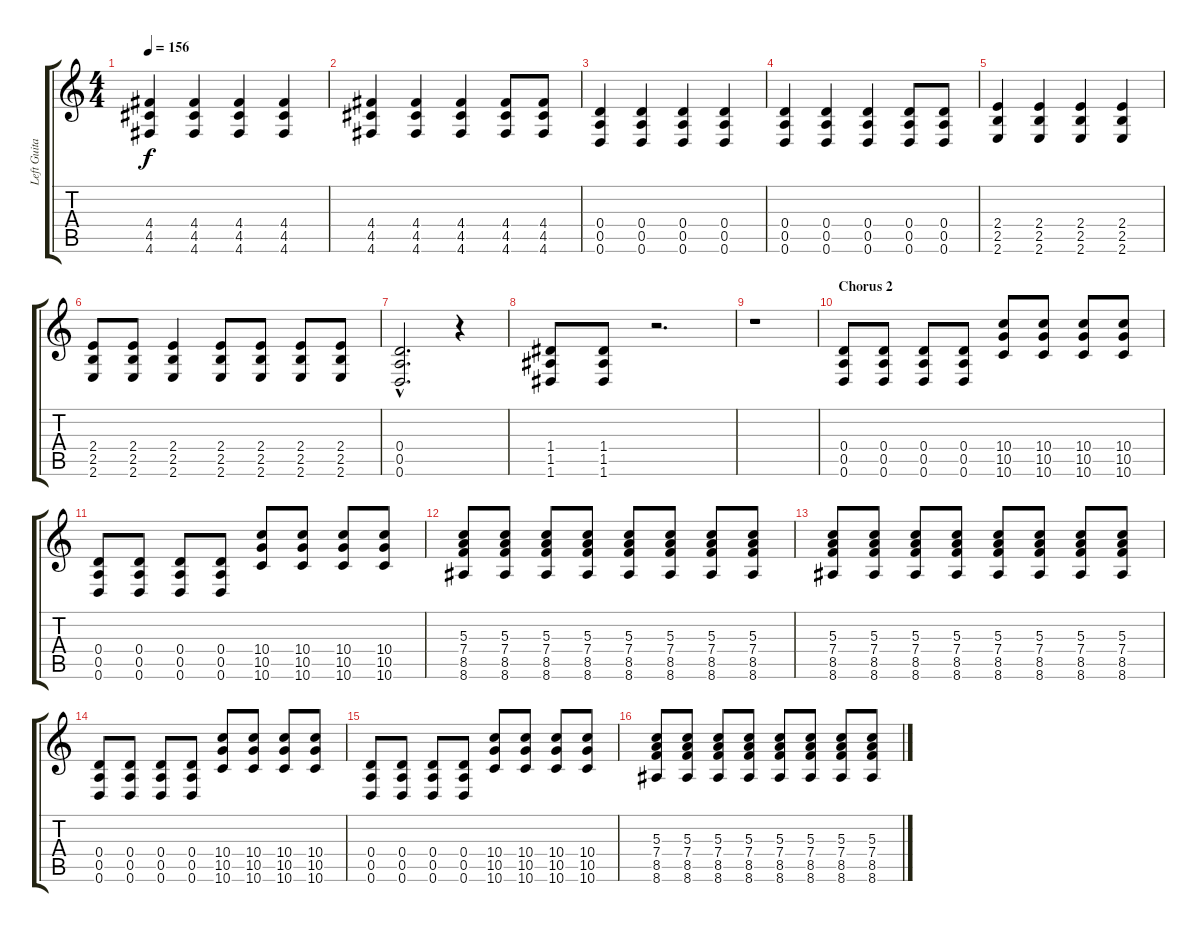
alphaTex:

\track ("Left Guitar (rythm)" "Left Guita") {instrument distortionguitar}
\staff {score tabs}
\tuning (E4 B3 G3 D3 A2 D2) {hide}
\ts (4 4)
\tempo 156
\clef g2
\ks c
(4.4 4.5 4.6).4{dy f volume 13 instrument distortionguitar} (4.4 4.5 4.6).4 (4.4 4.5 4.6).4{volume 8 instrument electricguitarmuted} (4.4 4.5 4.6).4 |
(4.4 4.5 4.6).4 (4.4 4.5 4.6).4 (4.4 4.5 4.6).4 (4.4 4.5 4.6).8 (4.4 4.5 4.6).8 |
(0.4 0.5 0.6).4 (0.4 0.5 0.6).4 (0.4 0.5 0.6).4 (0.4 0.5 0.6).4 |
(0.4 0.5 0.6).4 (0.4 0.5 0.6).4 (0.4 0.5 0.6).4 (0.4 0.5 0.6).8 (0.4 0.5 0.6).8 |
(2.4 2.5 2.6).4 (2.4 2.5 2.6).4 (2.4 2.5 2.6).4 (2.4 2.5 2.6).4 |
(2.4 2.5 2.6).8 (2.4 2.5 2.6).8 (2.4 2.5 2.6).4 (2.4 2.5 2.6).8 (2.4 2.5 2.6).8 (2.4 2.5 2.6).8 (2.4 2.5 2.6).8 |
(0.4 0.5{hac} 0.6{hac}).2{d} r.4 |
(1.4 1.5 1.6).8{volume 13 instrument distortionguitar} (1.4 1.5 1.6).8 r.2{d} |
r.1 |
\section ("" "Chorus 2")
(0.4 0.5 0.6).8 (0.4 0.5 0.6).8 (0.4 0.5 0.6).8 (0.4 0.5 0.6).8 (10.4 10.5 10.6).8 (10.4 10.5 10.6).8 (10.4 10.5 10.6).8 (10.4 10.5 10.6).8 |
(0.4 0.5 0.6).8 (0.4 0.5 0.6).8 (0.4 0.5 0.6).8 (0.4 0.5 0.6).8 (10.4 10.5 10.6).8 (10.4 10.5 10.6).8 (10.4 10.5 10.6).8 (10.4 10.5 10.6).8 |
(5.3 7.4 8.5 8.6).8 (5.3 7.4 8.5 8.6).8 (5.3 7.4 8.5 8.6).8 (5.3 7.4 8.5 8.6).8 (5.3 7.4 8.5 8.6).8 (5.3 7.4 8.5 8.6).8 (5.3 7.4 8.5 8.6).8 (5.3 7.4 8.5 8.6).8 |
(5.3 7.4 8.5 8.6).8 (5.3 7.4 8.5 8.6).8 (5.3 7.4 8.5 8.6).8 (5.3 7.4 8.5 8.6).8 (5.3 7.4 8.5 8.6).8 (5.3 7.4 8.5 8.6).8 (5.3 7.4 8.5 8.6).8 (5.3 7.4 8.5 8.6).8 |
(0.4 0.5 0.6).8 (0.4 0.5 0.6).8 (0.4 0.5 0.6).8 (0.4 0.5 0.6).8 (10.4 10.5 10.6).8 (10.4 10.5 10.6).8 (10.4 10.5 10.6).8 (10.4 10.5 10.6).8 |
(0.4 0.5 0.6).8 (0.4 0.5 0.6).8 (0.4 0.5 0.6).8 (0.4 0.5 0.6).8 (10.4 10.5 10.6).8 (10.4 10.5 10.6).8 (10.4 10.5 10.6).8 (10.4 10.5 10.6).8 |
(5.3 7.4 8.5 8.6).8 (5.3 7.4 8.5 8.6).8 (5.3 7.4 8.5 8.6).8 (5.3 7.4 8.5 8.6).8 (5.3 7.4 8.5 8.6).8 (5.3 7.4 8.5 8.6).8 (5.3 7.4 8.5 8.6).8 (5.3 7.4 8.5 8.6).8
